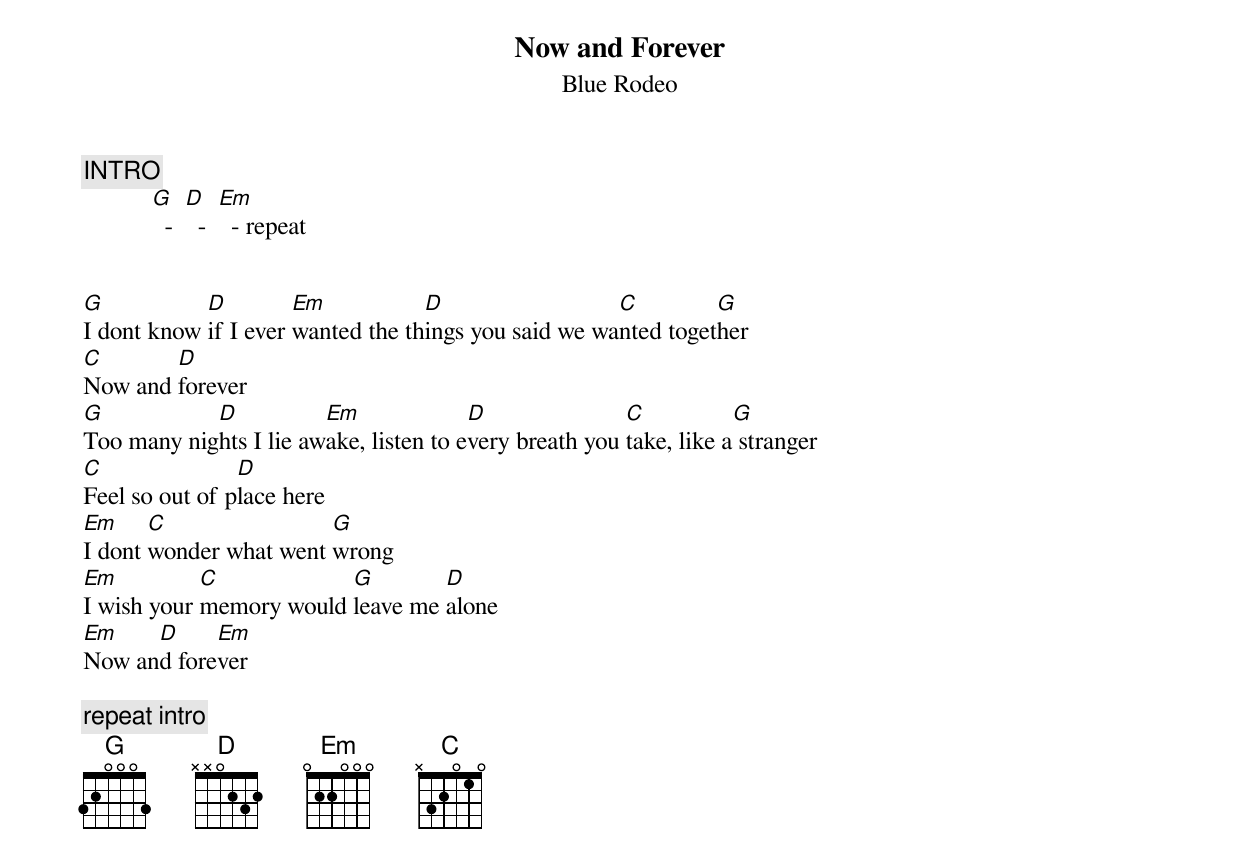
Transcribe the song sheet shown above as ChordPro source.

{t:Now and Forever}
{st:Blue Rodeo}

{c:INTRO}
           [G]  -  [D]  -  [Em]  - repeat


[G]I dont know [D]if I ever [Em]wanted the th[D]ings you said we wa[C]nted toget[G]her
[C]Now and [D]forever
[G]Too many nig[D]hts I lie aw[Em]ake, listen to e[D]very breath you [C]take, like a[G] stranger
[C]Feel so out of p[D]lace here
[Em]I dont [C]wonder what went [G]wrong
[Em]I wish your [C]memory would [G]leave me [D]alone
[Em]Now an[D]d fore[Em]ver

{c:repeat intro}
